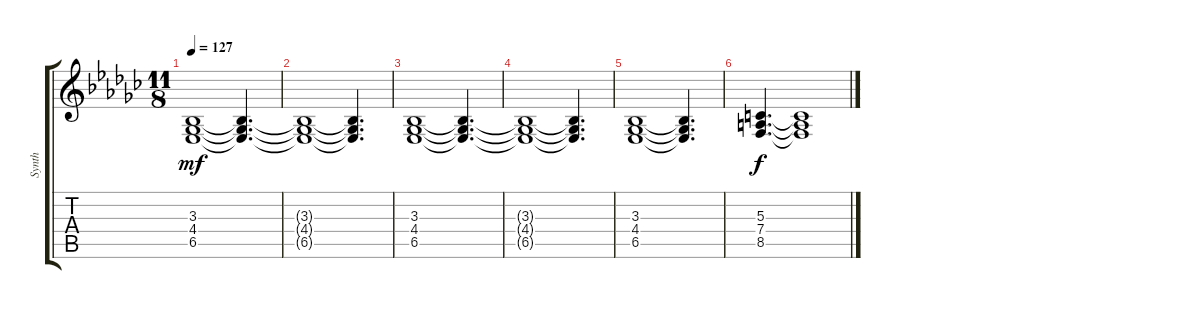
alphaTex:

\track ("Synth" "Synth") {instrument lead2sawtooth}
\staff {score tabs}
\tuning (E4 B3 G3 D3 A2 E2) {hide}
\ts (11 8)
\tempo 127
\clef g2
\ks ebminor
(3.3{t} 4.4{t} 6.5{t}).1{dy mf} (3.3{t} 4.4{t} 6.5{t}).4{d} |
(3.3{t} 4.4{t} 6.5{t}).1 (3.3{t} 4.4{t} 6.5{t}).4{d} |
(3.3 4.4 6.5).1 (3.3{t} 4.4{t} 6.5{t}).4{d} |
(3.3{t} 4.4{t} 6.5{t}).1 (3.3{t} 4.4{t} 6.5{t}).4{d} |
(3.3 4.4 6.5).1 (3.3{t} 4.4{t} 6.5{t}).4{d} |
(5.3 7.4 8.5).4{d dy f} (5.3{t} 7.4{t} 8.5{t}).1
